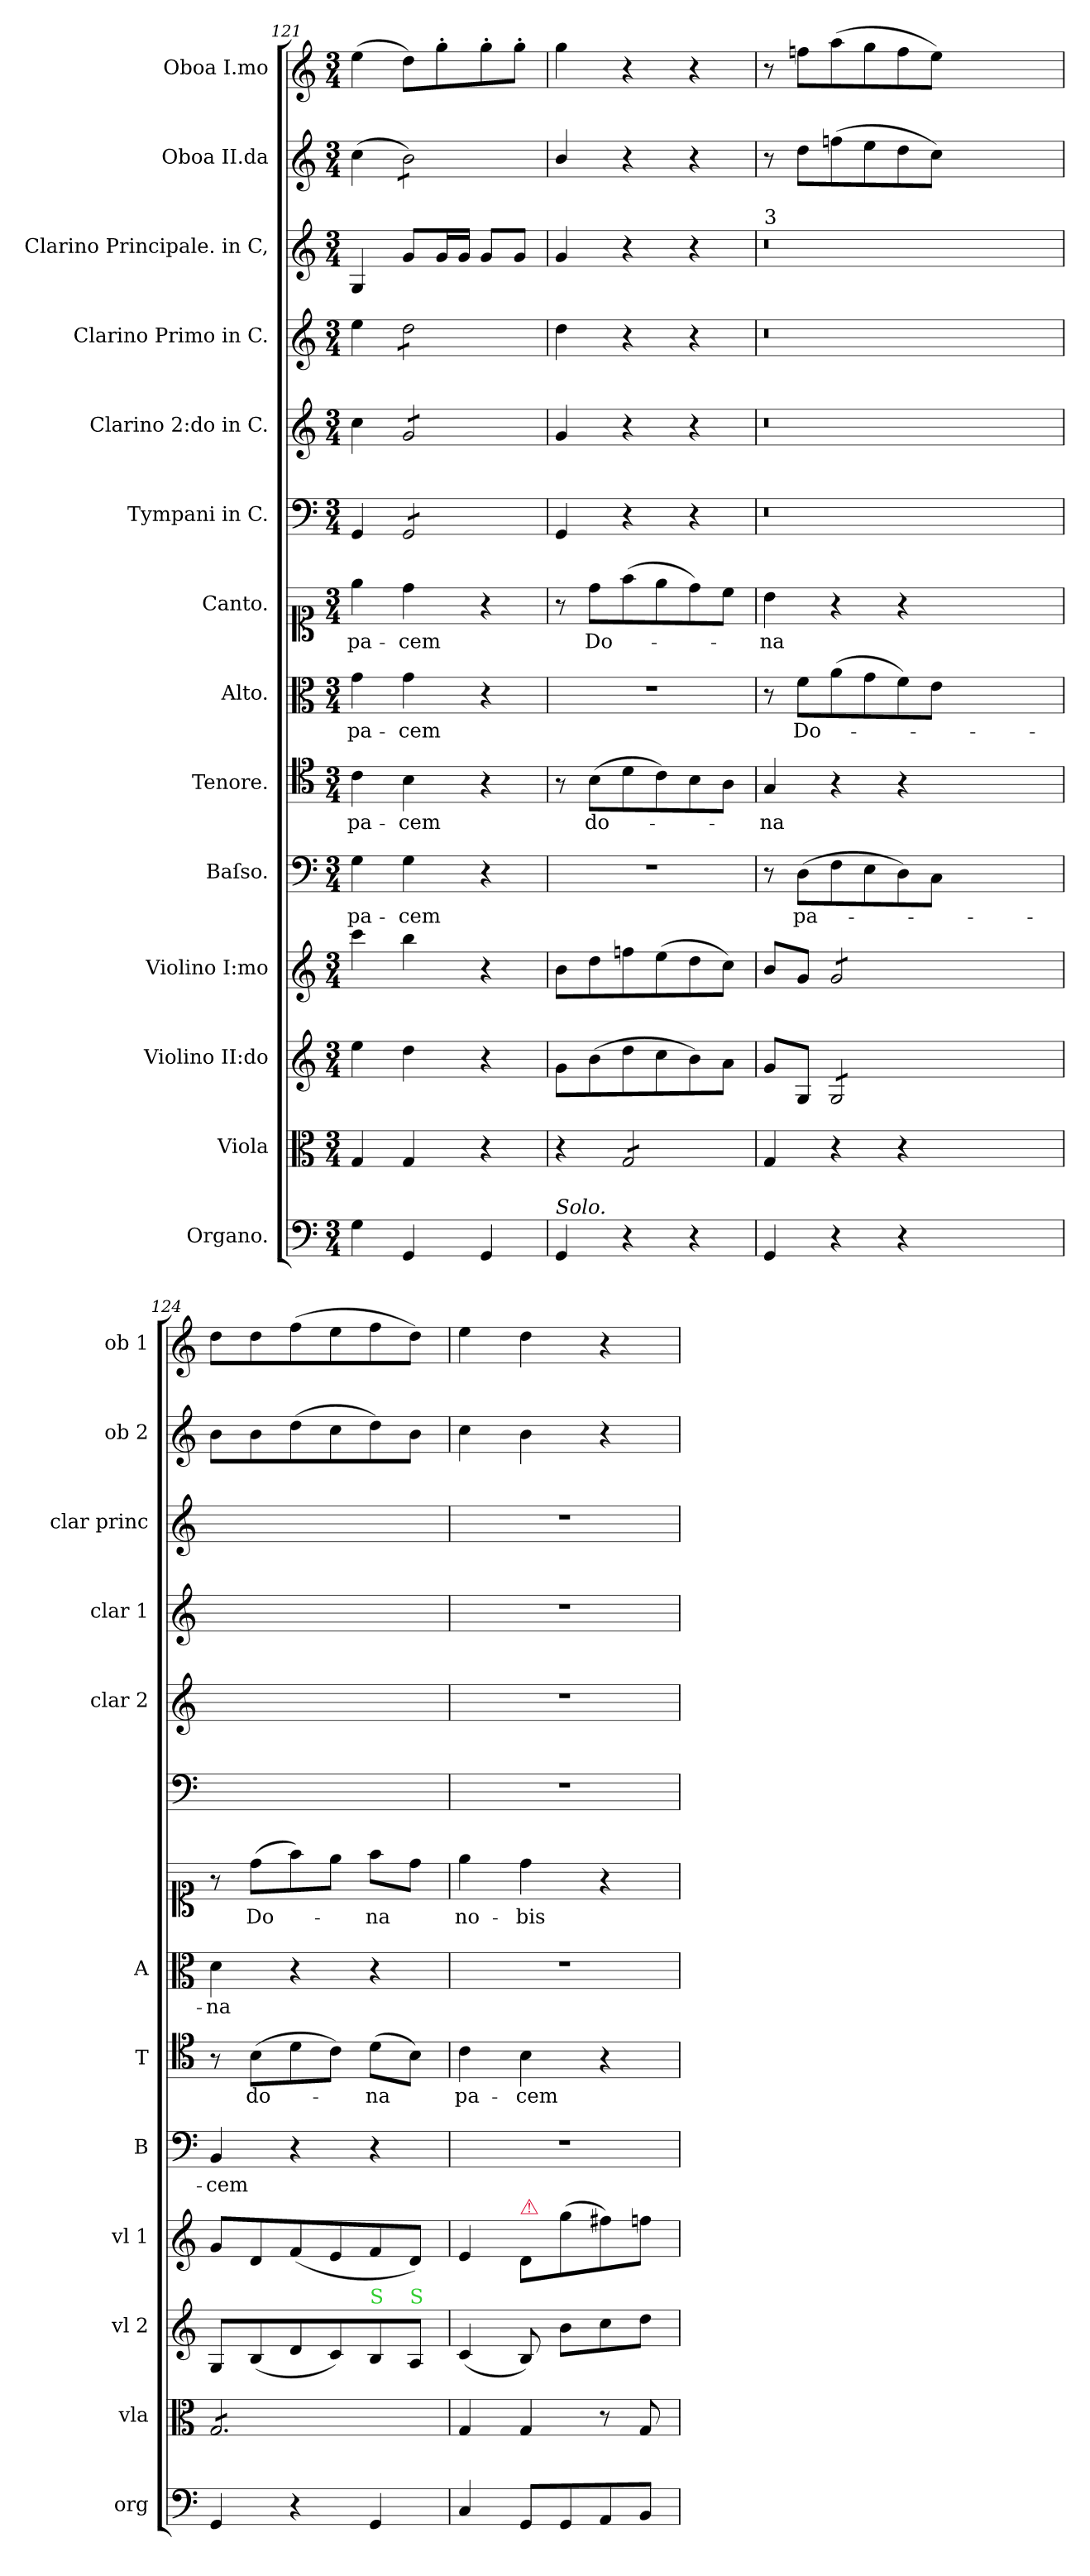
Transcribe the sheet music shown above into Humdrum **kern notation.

**kern	**dynam	**kern	**dynam	**kern	**dynam	**kern	**dynam	**kern	**text	**kern	**text	**kern	**text	**kern	**text	**dynam	**kern	**kern	**dynam	**kern	**dynam	**kern	**kern	**dynam	**kern	**dynam
*part14	*part14	*part13	*part13	*part12	*part12	*part11	*part11	*part10	*part10	*part9	*part9	*part8	*part8	*part7	*part7	*part7	*part6	*part5	*part5	*part4	*part4	*part3	*part2	*part2	*part1	*part1
*staff14	*staff14	*staff13	*staff13	*staff12	*staff12	*staff11	*staff11	*staff10	*staff10	*staff9	*staff9	*staff8	*staff8	*staff7	*staff7	*staff7	*staff6	*staff5	*staff5	*staff4	*staff4	*staff3	*staff2	*staff2	*staff1	*staff1
*I"Organo.	*	*I"Viola	*	*I"Violino II:do	*	*I"Violino I:mo	*	*I"Baſso.	*	*I"Tenore.	*	*I"Alto.	*	*I"Canto.	*	*	*I"Tympani in C.	*I"Clarino 2:do in C.	*	*I"Clarino Primo in C.	*	*I"Clarino Principale. in C,	*I"Oboa II.da	*	*I"Oboa I.mo	*
*I'org	*	*I'vla	*	*I'vl 2	*	*I'vl 1	*	*I'B	*	*I'T	*	*I'A	*	*	*	*	*	*I'clar 2	*	*I'clar 1	*	*I'clar princ	*I'ob 2	*	*I'ob 1	*
*clefF4	*	*clefC3	*	*clefG2	*	*clefG2	*	*clefF4	*	*clefC4	*	*clefC3	*	*clefC1	*	*	*clefF4	*clefG2	*	*clefG2	*	*clefG2	*clefG2	*	*clefG2	*
*k[]	*	*k[]	*	*k[]	*	*k[]	*	*k[]	*	*k[]	*	*k[]	*	*k[]	*	*	*k[]	*k[]	*	*k[]	*	*k[]	*k[]	*	*k[]	*
*M3/4	*	*M3/4	*	*M3/4	*	*M3/4	*	*M3/4	*	*M3/4	*	*M3/4	*	*M3/4	*	*	*M3/4	*M3/4	*	*M3/4	*	*M3/4	*M3/4	*	*M3/4	*
=121	=121	=121	=121	=121	=121	=121	=121	=121	=121	=121	=121	=121	=121	=121	=121	=121	=121	=121	=121	=121	=121	=121	=121	=121	=121	=121
4G\	.	4G/	.	4ee\	.	4ccc\	.	4G\	pa-	4c\	pa-	4g\	pa-	4ee\	pa-	.	4GG/	4cc\	.	4ee\	.	4G/	(4cc\	.	(4ee\	.
!	!	!	!	!	!	!	!	!	!	!	!	!	!	!	!	!	!	!	!LO:DY:a	!	!LO:DY:b	!	!	!	!	!
*	*	*	*	*	*	*	*	*	*	*	*	*	*	*	*	*	*tremolo	*	*	*	*	*	*	*	*	*
*	*	*	*	*	*	*	*	*	*	*	*	*	*	*	*	*	*	*tremolo	*	*	*	*	*	*	*	*
*	*	*	*	*	*	*	*	*	*	*	*	*	*	*	*	*	*	*	*	*tremolo	*	*	*	*	*	*
*	*	*	*	*	*	*	*	*	*	*	*	*	*	*	*	*	*	*	*	*	*	*	*tremolo	*	*	*
4GG/	.	4G/	.	4dd\	.	4bb\	.	4G\	-cem	4B\	-cem	4g\	-cem	4dd\	-cem	.	8GG/L	8g/L	po.	8dd\L	po.	8g/L	8b\)L	.	8dd\L)	.
.	.	.	.	.	.	.	.	.	.	.	.	.	.	.	.	.	8GG/	8g/	.	8dd\	.	16g/L	8b\)	.	8gg'\	.
.	.	.	.	.	.	.	.	.	.	.	.	.	.	.	.	.	.	.	.	.	.	16g/JJ	.	.	.	.
4GG/	.	4r	.	4r	.	4r	.	4r	.	4r	.	4r	.	4r	.	.	8GG/	8g/	.	8dd\	.	8g/L	8b\)	.	8gg'\	.
.	.	.	.	.	.	.	.	.	.	.	.	.	.	.	.	.	8GG/J	8g/J	.	8dd\J	.	8g/J	8b\)J	.	8gg'\J	.
*	*	*	*	*	*	*	*	*	*	*	*	*	*	*	*	*	*	*	*	*	*	*	*Xtremolo	*	*	*
*	*	*	*	*	*	*	*	*	*	*	*	*	*	*	*	*	*	*	*	*Xtremolo	*	*	*	*	*	*
*	*	*	*	*	*	*	*	*	*	*	*	*	*	*	*	*	*	*Xtremolo	*	*	*	*	*	*	*	*
*	*	*	*	*	*	*	*	*	*	*	*	*	*	*	*	*	*Xtremolo	*	*	*	*	*	*	*	*	*
=122	=122	=122	=122	=122	=122	=122	=122	=122	=122	=122	=122	=122	=122	=122	=122	=122	=122	=122	=122	=122	=122	=122	=122	=122	=122	=122
!LO:TX:a:i:t=Solo.	!	!	!	!	!	!	!	!	!	!	!	!	!	!	!	!	!	!	!	!	!	!	!	!	!	!
!	!LO:DY:b	!	!	!	!LO:DY:a	!	!LO:DY:a	!	!	!	!	!	!	!	!	!LO:DY:a	!	!	!	!	!	!	!	!	!	!
4GG/	po.	4r	.	8g\L	po&colon;	8b\L	po&colon;	2.r	.	8r	.	2.r	.	8r	.	fr	4GG/	4g/	.	4dd\	.	4g/	4b/	.	4gg\	.
.	.	.	.	(8b\	.	8dd\	.	.	.	(8B\L	do-	.	.	8dd\L	Do-	.	.	.	.	.	.	.	.	.	.	.
!	!	!	!LO:DY:b	!	!	!	!	!	!	!	!	!	!	!	!	!	!	!	!	!	!	!	!	!	!	!
*	*	*tremolo	*	*	*	*	*	*	*	*	*	*	*	*	*	*	*	*	*	*	*	*	*	*	*	*
4r	.	8G/L	p&colon;	8dd\	.	8ffn\	.	.	.	8d\	.	.	.	(8ff\	.	.	4r	4r	.	4r	.	4r	4r	.	4r	.
.	.	8G/	.	8cc\	.	(8ee\	.	.	.	8c\)	.	.	.	8ee\	.	.	.	.	.	.	.	.	.	.	.	.
4r	.	8G/	.	8b\)	.	8dd\	.	.	.	8B\	.	.	.	8dd\)	.	.	4r	4r	.	4r	.	4r	4r	.	4r	.
.	.	8G/J	.	8a\J	.	8cc\J)	.	.	.	8A\J	.	.	.	8cc\J	.	.	.	.	.	.	.	.	.	.	.	.
*	*	*Xtremolo	*	*	*	*	*	*	*	*	*	*	*	*	*	*	*	*	*	*	*	*	*	*	*	*
=123	=123	=123	=123	=123	=123	=123	=123	=123	=123	=123	=123	=123	=123	=123	=123	=123	=123	=123	=123	=123	=123	=123	=123	=123	=123	=123
!	!	!	!	!	!	!	!	!	!	!	!	!	!	!	!	!	!	!	!	!	!	!LO:TX:a:t=3	!	!	!	!
!	!	!	!	!	!	!	!	!	!	!	!	!	!	!	!	!	!LO:N:vis=0	!LO:N:vis=0	!	!LO:N:vis=0	!	!LO:N:vis=0	!	!	!	!
4GG/	.	4G/	.	8g/L	.	8b/L	.	8r	.	4G/	-na	8r	.	4b\	-na	.	1.r	1.r	.	1.r	.	1.r	8r	.	8r	.
!	!	!	!	!	!	!	!	!	!	!	!	!	!	!	!	!	!	!	!	!	!	!	!	!LO:DY:b	!	!LO:DY:b
.	.	.	.	8G/J	.	8g/J	.	(8D\L	pa-	.	.	8f\L	Do-	.	.	.	.	.	.	.	.	.	8dd\L	po.	8ffn\L	p&colon;
*	*	*	*	*tremolo	*	*	*	*	*	*	*	*	*	*	*	*	*	*	*	*	*	*	*	*	*	*
*	*	*	*	*	*	*tremolo	*	*	*	*	*	*	*	*	*	*	*	*	*	*	*	*	*	*	*	*
4r	.	4r	.	8G/L	.	8g/L	.	8F\	.	4r	.	(8a\	.	4r	.	.	.	.	.	.	.	.	(8ffn\	.	(8aa\	.
.	.	.	.	8G/	.	8g/	.	8E\	.	.	.	8g\	.	.	.	.	.	.	.	.	.	.	8ee\	.	8gg\	.
4r	.	4r	.	8G/	.	8g/	.	8D\)	.	4r	.	8f\)	.	4r	.	.	.	.	.	.	.	.	8dd\	.	8ff\	.
.	.	.	.	8G/J	.	8g/J	.	8C\J	.	.	.	8e\J	.	.	.	.	.	.	.	.	.	.	8cc\J)	.	8ee\J)	.
*	*	*	*	*	*	*Xtremolo	*	*	*	*	*	*	*	*	*	*	*	*	*	*	*	*	*	*	*	*
*	*	*	*	*Xtremolo	*	*	*	*	*	*	*	*	*	*	*	*	*	*	*	*	*	*	*	*	*	*
2.ryy	.	2.ryy	.	2.ryy	.	2.ryy	.	2.ryy	.	2.ryy	.	2.ryy	.	2.ryy	.	.	.	.	.	.	.	.	2.ryy	.	2.ryy	.
=124	=124	=124	=124	=124	=124	=124	=124	=124	=124	=124	=124	=124	=124	=124	=124	=124	=124	=124	=124	=124	=124	=124	=124	=124	=124	=124
*	*	*tremolo	*	*	*	*	*	*	*	*	*	*	*	*	*	*	*	*	*	*	*	*	*	*	*	*
4GG/	.	8G/L	.	8G/L	.	8g/L	.	4BB/	-cem	8r	.	4d\	-na	8r	.	.	2.ryy	2.ryy	.	2.ryy	.	2.ryy	8b\L	.	8dd\L	.
.	.	8G/	.	(8B/	.	8d/	.	.	.	(8B\L	do-	.	.	(8dd\L	Do-	.	.	.	.	.	.	.	8b\	.	8dd\	.
4r	.	8G/	.	8d/	.	(8f/	.	4r	.	8d\	.	4r	.	8ff\)	.	.	.	.	.	.	.	.	(8dd\	.	(8ff\	.
.	.	8G/	.	8c/)	.	8e/	.	.	.	8c\J)	.	.	.	8ee\J	.	.	.	.	.	.	.	.	8cc\	.	8ee\	.
!	!	!	!	!LO:TX:a:color=limegreen:t=S	!	!	!	!	!	!	!	!	!	!	!	!	!	!	!	!	!	!	!	!	!	!
4GG/	.	8G/	.	8B/	.	8f/	.	4r	.	(8d\L	na	4r	.	8ff\L	-na	.	.	.	.	.	.	.	8dd\)	.	8ff\	.
!	!	!	!	!LO:TX:a:color=limegreen:t=S	!	!	!	!	!	!	!	!	!	!	!	!	!	!	!	!	!	!	!	!	!	!
.	.	8G/J	.	8A/J	.	8d/J)	.	.	.	8B\J)	.	.	.	8dd\J	.	.	.	.	.	.	.	.	8b\J	.	8dd\J)	.
*	*	*Xtremolo	*	*	*	*	*	*	*	*	*	*	*	*	*	*	*	*	*	*	*	*	*	*	*	*
=125	=125	=125	=125	=125	=125	=125	=125	=125	=125	=125	=125	=125	=125	=125	=125	=125	=125	=125	=125	=125	=125	=125	=125	=125	=125	=125
4C/	.	4G/	.	(4c/	.	4e/	.	2.r	.	4c\	pa-	2.r	.	4ee\	no-	.	2.r	2.r	.	2.r	.	2.r	4cc\	.	4ee\	.
!	!	!	!	!	!	!LO:TX:a:color=crimson:t=⚠	!	!	!	!	!	!	!	!	!	!	!	!	!	!	!	!	!	!	!	!
8GG/L	.	4G/	.	8B/)	.	8d/L	.	.	.	4B\	-cem	.	.	4dd\	-bis	.	.	.	.	.	.	.	4b\	.	4dd\	.
!	!	!	!	!	!LO:DY:a	!	!	!	!	!	!	!	!	!	!	!	!	!	!	!	!	!	!	!	!	!
8GG/	.	.	.	8b\L	fo&colon;	(8gg\	.	.	.	.	.	.	.	.	.	.	.	.	.	.	.	.	.	.	.	.
8AA/	.	8r	.	8cc\	.	8ff#X\)	.	.	.	4r	.	.	.	4r	.	.	.	.	.	.	.	.	4r	.	4r	.
!	!	!	!LO:DY:b	!	!	!	!	!	!	!	!	!	!	!	!	!	!	!	!	!	!	!	!	!	!	!
8BB/J	.	8G/	fo	8dd\J	.	8ffn\J	.	.	.	.	.	.	.	.	.	.	.	.	.	.	.	.	.	.	.	.
=	=	=	=	=	=	=	=	=	=	=	=	=	=	=	=	=	=	=	=	=	=	=	=	=	=	=
*-	*-	*-	*-	*-	*-	*-	*-	*-	*-	*-	*-	*-	*-	*-	*-	*-	*-	*-	*-	*-	*-	*-	*-	*-	*-	*-
